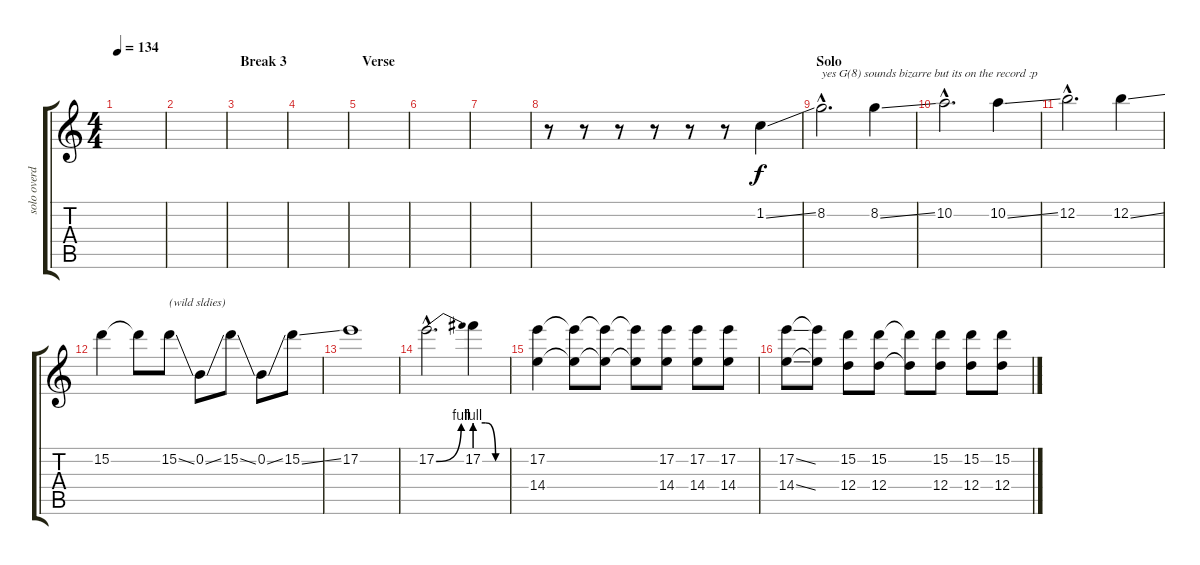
\track ("solo overdub" "solo overd") {instrument distortionguitar}
\staff {score tabs}
\tuning (E4 B3 G3 D3 A2 E2) {hide}
\ts (4 4)
\tempo 134
\clef g2
\ks c
|
|
\section ("" "Break 3")
|
|
\section ("" "Verse")
|
|
|
r.8 r.8 r.8 r.8 r.8 r.8 1.2{ss}.4 |
\section ("" "Solo")
8.2{hac}.2{d txt "yes G(8) sounds bizarre but its on the record :p"} 8.2{ss}.4 |
10.2{hac}.2{d} 10.2{ss}.4 |
12.2{hac}.2{d} 12.2{ss}.4 |
15.2.4 15.2{t}.8 15.2{ss}.8{txt "(wild sldies)"} 0.2{ss}.8 15.2{ss}.8 0.2{ss}.8 15.2{ss}.8 |
17.2.1 |
17.2{be (bend 0 0 60 4) hac}.2{d} 17.2{be (custom 0 4 20 4 40 0 60 0)}.4 |
(17.2 14.4).4 (17.2{t} 14.4{t}).8 (17.2{t} 14.4{t}).8 (17.2{t} 14.4{t}).8 (17.2 14.4).8 (17.2 14.4).8 (17.2 14.4).8 |
(17.2{ss} 14.4{ss}).8 (17.2{t} 14.4{t}).8 (15.2 12.4).8 (15.2 12.4).8 (15.2{t} 12.4{t}).8 (15.2 12.4).8 (15.2 12.4).8 (15.2 12.4).8
